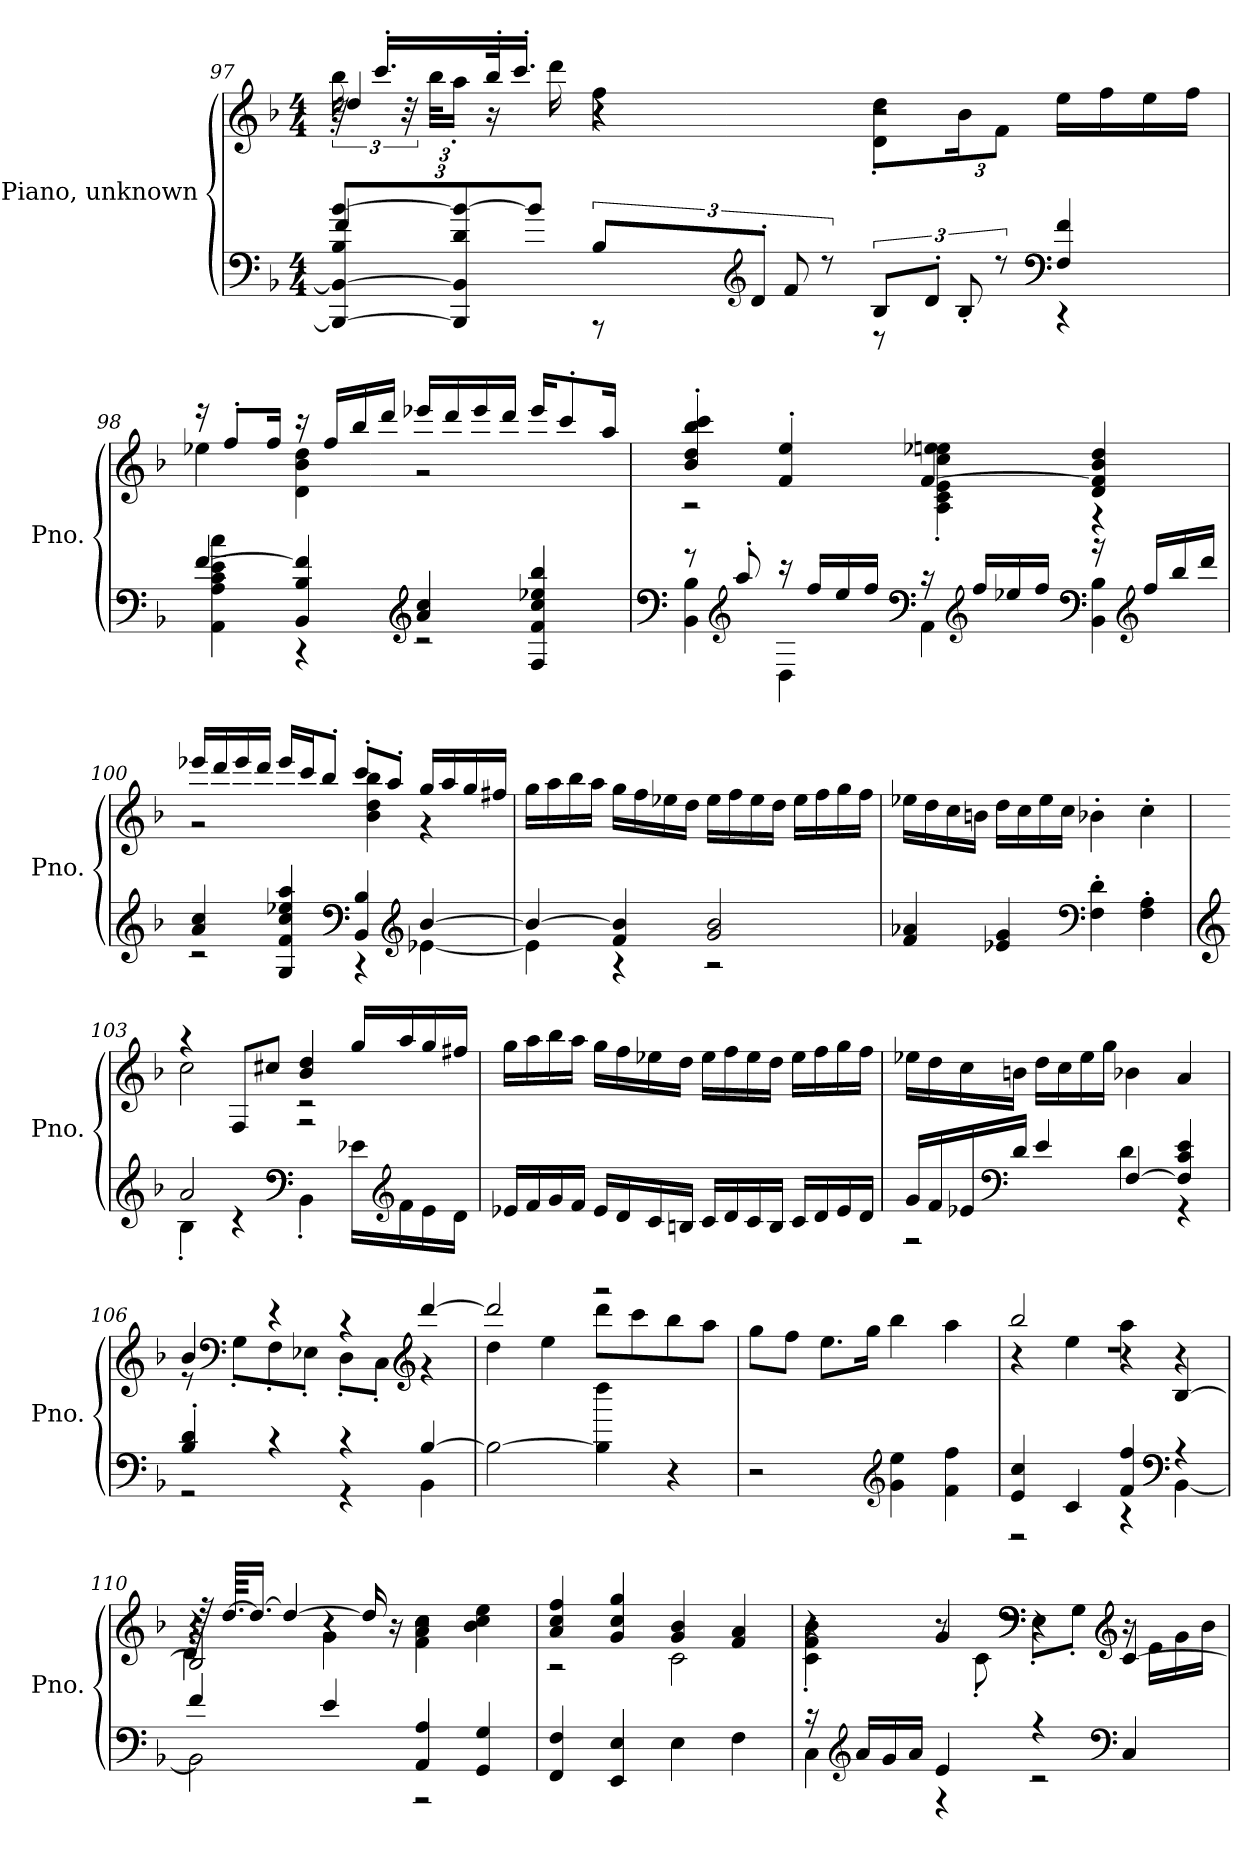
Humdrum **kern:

**kern	**kern
*part1	*part1
*staff2	*staff1
*I"Piano, unknown	*
*I'Pno.	*
!!LO:LB:g=z
*clefF4	*clefG2
*k[b-]	*k[b-]
*M4/4	*M4/4
*Xbrackettup	*
=97	=97
*^	*^
*	*	*	*^
12BBB-/_ 12BB-/_ 12B-/ [12b-/L	4f/	32r	24bb-'\	4dd/
.	.	16.ccc'/LL	.	.
.	.	.	48r	.
.	.	.	48bb-\KLL	.
12BBB-/] 12BB-/] 12d/ 12b-/_	.	.	24aa'\JJ	.
.	.	32bb-'/K	16r	.
.	.	16.ccc'/JJ	.	.
12b-/J]	.	.	.	.
.	.	.	16ddd\	.
*brackettup	*	*	*	*
12B-/L	8r	4r	4ff\	4r
*clefG2	*	*	*	*
12d'/J	.	.	.	.
.	8f/	.	.	.
12r	.	.	.	.
12B-/L	8r	2r	8d\' 8dd\'L	2r
12d'/J	.	.	.	.
*	*	*	*Xbrackettup	*
.	8B-'/	.	24b-\K	.
12r	.	.	12f\J	.
*clefF4	*	*	*	*
4F/ 4f/	4r	.	16ee\LL	.
.	.	.	16ff\	.
.	.	.	16ee\	.
.	.	.	16ff\JJ	.
*	*	*	*v	*v
=98	=98	=98	=98
[4f/	4AA\ 4A\ 4c\ 4e\ 4cc\	16r	4ee-X\
.	.	8ff'/L	.
.	.	16ff/Jk	.
4BB-/ 4B-/ 4f/]	4r	16r	4d\ 4b-\ 4dd\
.	.	16ff/LL	.
.	.	16bb-/	.
.	.	16ddd/JJ	.
*clefG2	*	*	*
4a/ 4cc/	2r	16eee-X/LL	2r
.	.	16ddd/	.
.	.	16eee-/	.
.	.	16ddd/JJ	.
4F/ 4f/ 4cc/ 4ee-X/ 4bb-/	.	16eee-/KL	.
.	.	8ccc'/	.
.	.	16aa/Jk	.
!!LO:LB:g=z	!!
=99	=99	=99	=99
*clefF4	*	*	*
8r	4BB-\ 4B-\	4b-/' 4dd/' 4bb-/' 4ccc/'	2r
*clefG2	*	*	*
8aa'/	.	.	.
16r	4D\	4f/' 4ee/'	.
16ff/LL	.	.	.
16ee/	.	.	.
16ff/JJ	.	.	.
*clefF4	*	*	*
16r	4AA\	[4f/	4A\' 4c\' 4e\' 4cc\' 4ee-X\' 4een\'
*clefG2	*	*	*
16ff/LL	.	.	.
16ee-X/	.	.	.
16ff/JJ	.	.	.
*clefF4	*	*	*
16r	4BB-\ 4B-\	4d/ 4f/] 4b-/ 4dd/	4r
*clefG2	*	*	*
16ff/LL	.	.	.
16bb-/	.	.	.
16ddd/JJ	.	.	.
=100	=100	=100	=100
4a/ 4cc/	2r	16eee-X/LL	2r
.	.	16ddd/	.
.	.	16eee-/	.
.	.	16ddd/JJ	.
4G/ 4f/ 4cc/ 4ee-X/ 4aa/	.	16eee-/LL	.
.	.	16ccc/J	.
.	.	8bb-'/J	.
*clefF4	*	*	*
4BB-/ 4B-/	4r	8ccc'/L	4b-\ 4dd\ 4bb-\
.	.	8aa'/J	.
*clefG2	*	*	*
[4b-/	[4e-X\	16gg/LL	4r
.	.	16aa/	.
.	.	16gg/	.
.	.	16ff#X/JJ	.
*	*	*v	*v
!!LO:LB:g=z
=101	=101	=101
4b-/_	4e-\]	16gg\LL
.	.	16aa\
.	.	16bb-\
.	.	16aa\JJ
4f/ 4b-/]	4r	16gg\LL
.	.	16ff\
.	.	16ee-X\
.	.	16dd\JJ
2g/ 2b-/	2r	16ee-\LL
.	.	16ff\
.	.	16ee-\
.	.	16dd\JJ
.	.	16ee-\LL
.	.	16ff\
.	.	16gg\
.	.	16ff\JJ
*v	*v	*
=102	=102
4f/ 4a-X/	16ee-X\LL
.	16dd\
.	16cc\
.	16bn\JJ
4e-X/ 4g/	16dd\LL
.	16cc\
.	16ee-\
.	16cc\JJ
*clefF4	*
4F\' 4d\'	4b-X'\
4F\' 4A\'	4cc'\
=103	=103
*clefG2	*
*^	*^
2a/	4B-'\	4r	2cc\
.	4r	8F/L	.
.	.	8cc#X/J	.
*clefF4	*	*	*
2r	4BB-'\	4b-/ 4dd/	2r
.	16e-X\LL	16gg/LL	.
*clefG2	*	*	*
.	16f\	16aa/	.
.	16e-\	16gg/	.
.	16d\JJ	16ff#X/JJ	.
*v	*v	*	*
*	*v	*v
!!LO:LB:g=z
=104	=104
16e-X/LL	16gg\LL
16f/	16aa\
16g/	16bb-\
16f/JJ	16aa\JJ
16e-/LL	16gg\LL
16d/	16ff\
16c/	16ee-X\
16Bn/JJ	16dd\JJ
16c/LL	16ee-\LL
16d/	16ff\
16c/	16ee-\
16B/JJ	16dd\JJ
16c/LL	16ee-\LL
16d/	16ff\
16e-/	16gg\
16d/JJ	16ff\JJ
=105	=105
*^	*
16g/LL	2r	16ee-X\LL
16f/	.	16dd\
16e-X/	.	16cc\
*clefF4	*	*
16d/JJ	.	16bn\JJ
4e-/	.	16dd\LL
.	.	16cc\
.	.	16ee-\
.	.	16gg\JJ
[4F/	4d\	4b-X\
4F/] 4c/ 4e-/	4r	4a/
!!LO:LB:g=z
=106	=106	=106
*	*	*^
4B-/' 4d/'	2r	4b-/	8r
*	*	*clefF4	*
.	.	.	8G'\L
4r	.	4r	8F'\
.	.	.	8E-X'\J
4r	4r	4r	8D'\L
.	.	.	8C'\J
*	*	*clefG2	*
[4B-/	4BB-\	[4ddd/	4r
*v	*v	*	*
=107	=107	=107
2B-\_	2ddd/]	4dd\
.	.	4ee\
4B-\] 4ff\	2r	8ddd\L
.	.	8ccc\
4r	.	8bb-\
.	.	8aa\J
*	*v	*v
=108	=108
2r	8gg\L
.	8ff\J
.	8.ee\L
.	16gg\Jk
*clefG2	*
4g\ 4ee\	4bb-\
4f\ 4ff\	4aa\
=109	=109
*^	*^
*	*	*	*^
4e/ 4cc/	2r	1r	4r	2bb-/
4c/	.	.	4ee\	.
4f/ 4ff/	4r	.	4aa\	4r
*clefF4	*	*	*	*
4r	[4BB-\	.	4r	[4B-/
!!LO:PB:g=z
=110	=110	=110	=110	=110
*	*	*	*	*^
4f/	2BB-\]	128r	4r	2B-/]	4d\
.	.	[64.dd/KKLL	.	.	.
.	.	16.dd/JJ_	.	.	.
.	.	4dd/_	.	.	.
4e/	.	.	4g\	.	4r
.	.	16dd/]	.	.	.
.	.	16r	.	.	.
4AA/ 4A/	2r	2r	4f\ 4a\ 4cc\	2r	2r
4GG/ 4G/	.	.	4b-\ 4cc\ 4ee\	.	.
*v	*v	*	*	*	*
*	*	*v	*v	*v
=111	=111	=111
4FF/ 4F/	4a/ 4cc/ 4ff/	2r
4EE/ 4E/	4g/ 4cc/ 4gg/	.
4E\	4g/ 4b-/	2c\
4F\	4f/ 4a/	.
=112	=112	=112
*^	*	*^
16r	4C\	1r	4c\' 4f\' 4b-\'	4r
*clefG2	*	*	*	*
16a/LL	.	.	.	.
16g/	.	.	.	.
16a/JJ	.	.	.	.
4e/	4r	.	8r	4g/
.	.	.	8c'\	.
*	*	*clefF4	*	*
4r	2r	.	8E'\L	4r
.	.	.	8G'\J	.
*clefF4	*	*clefG2	*	*
4C/	.	.	16r	[4c/
.	.	.	16e\LL	.
.	.	.	16g\	.
.	.	.	16b-\JJ	.
*v	*v	*	*	*
*	*v	*v	*v
=	=
*-	*-
